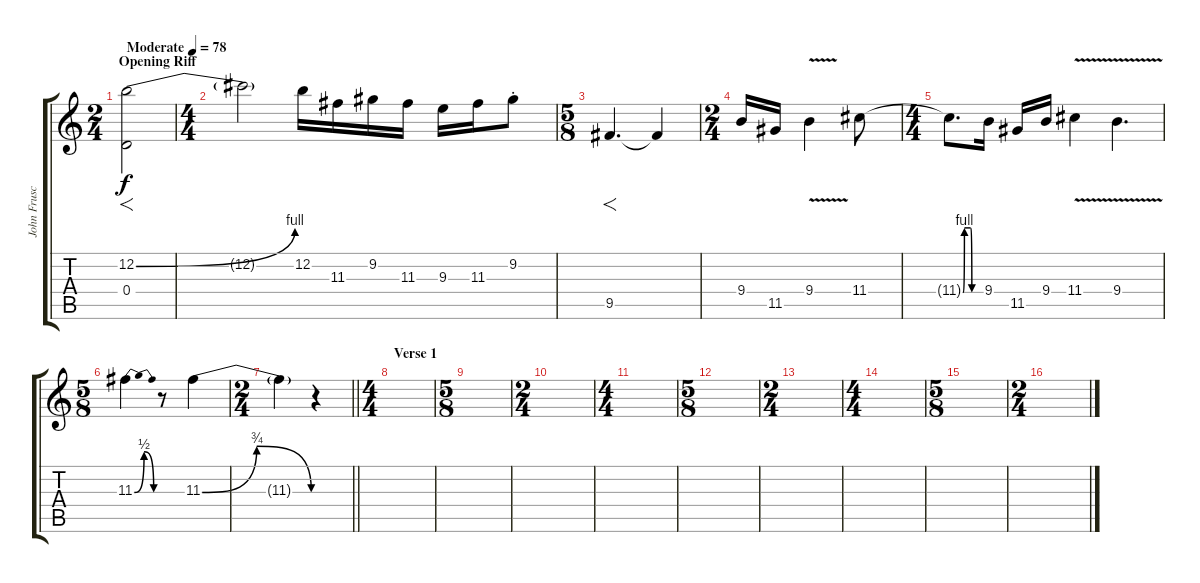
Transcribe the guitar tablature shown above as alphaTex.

\track ("John Frusciante" "John Frusc") {instrument overdrivenguitar}
\staff {score tabs}
\tuning (E4 B3 G3 D3 A2 E2) {hide}
\ts (2 4)
\section ("" "Opening Riff")
\tempo (78 "Moderate")
\clef g2
\ks c
(12.2{be (bend 0 0 60 4)} 0.4).2{f dy f instrument overdrivenguitar} |
\ts (4 4)
12.2{t}.2 12.2.16 11.3.16 9.2.16 11.3.16 9.3.16 11.3.16 9.2{st}.8 |
\ts (5 8)
9.5.4{f d} 9.5{t}.4 |
\ts (2 4)
9.4.16 11.5.16 9.4{v}.4 11.4.8 |
\ts (4 4)
11.4{be (custom 0 0 5 4 25 4 30 0 60 0) t}.8{d} 9.4.16 11.5.16 9.4.16 11.4{v}.4 9.4{v}.4{d} |
\ts (5 8)
11.3{be (bendrelease 0 0 30 2 50 2 60 0)}.4 r.8 11.3{be (bendrelease 0 0 30 3 50 3 60 0)}.4 |
\ts (2 4)
\barLineRight lightlight
11.3{t}.4 r.4 |
\ts (4 4)
\section ("" "Verse 1")
|
\ts (5 8)
|
\ts (2 4)
|
\ts (4 4)
|
\ts (5 8)
|
\ts (2 4)
|
\ts (4 4)
|
\ts (5 8)
|
\ts (2 4)
